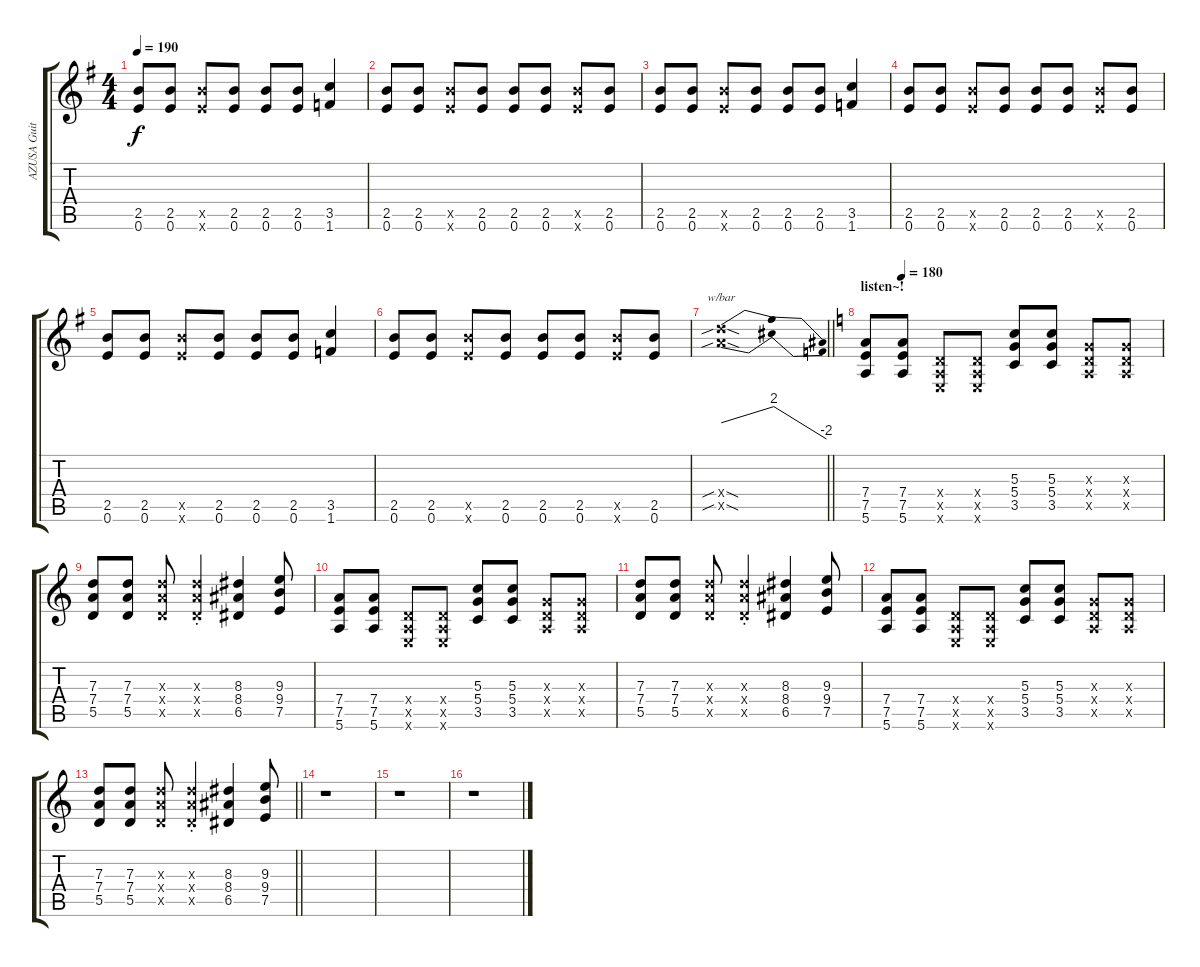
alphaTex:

\track ("AZUSA Guitar" "AZUSA Guit") {instrument distortionguitar}
\staff {score tabs}
\tuning (E4 B3 G3 D3 A2 E2) {hide}
\ts (4 4)
\tempo 190
\clef g2
\ks g
(2.5 0.6).8{ot 8vb dy f} (2.5 0.6).8{ot 8vb} (2.5{x} 0.6{x}).8{ot 8vb} (2.5 0.6).8{ot 8vb} (2.5 0.6).8{ot 8vb} (2.5 0.6).8{ot 8vb} (3.5 1.6).4{ot 8vb} |
(2.5 0.6).8{ot 8vb} (2.5 0.6).8{ot 8vb} (2.5{x} 0.6{x}).8{ot 8vb} (2.5 0.6).8{ot 8vb} (2.5 0.6).8{ot 8vb} (2.5 0.6).8{ot 8vb} (2.5{x} 0.6{x}).8{ot 8vb} (2.5 0.6).8{ot 8vb} |
(2.5 0.6).8{ot 8vb} (2.5 0.6).8{ot 8vb} (2.5{x} 0.6{x}).8{ot 8vb} (2.5 0.6).8{ot 8vb} (2.5 0.6).8{ot 8vb} (2.5 0.6).8{ot 8vb} (3.5 1.6).4{ot 8vb} |
(2.5 0.6).8{ot 8vb} (2.5 0.6).8{ot 8vb} (2.5{x} 0.6{x}).8{ot 8vb} (2.5 0.6).8{ot 8vb} (2.5 0.6).8{ot 8vb} (2.5 0.6).8{ot 8vb} (2.5{x} 0.6{x}).8{ot 8vb} (2.5 0.6).8{ot 8vb} |
(2.5 0.6).8{ot 8vb} (2.5 0.6).8{ot 8vb} (2.5{x} 0.6{x}).8{ot 8vb} (2.5 0.6).8{ot 8vb} (2.5 0.6).8{ot 8vb} (2.5 0.6).8{ot 8vb} (3.5 1.6).4{ot 8vb} |
(2.5 0.6).8{ot 8vb} (2.5 0.6).8{ot 8vb} (2.5{x} 0.6{x}).8{ot 8vb} (2.5 0.6).8{ot 8vb} (2.5 0.6).8{ot 8vb} (2.5 0.6).8{ot 8vb} (2.5{x} 0.6{x}).8{ot 8vb} (2.5 0.6).8{ot 8vb} |
\barLineRight lightlight
(12.4{sib sod x} 12.5{sib sod x}).1{tbe (dip default 0 0 30 8 60 -8)} |
\section ("" "listen~!")
\tempo (180 0.125)
\ks c
(7.4 7.5 5.6).8 (7.4 7.5 5.6).8 (0.4{x} 0.5{x} 0.6{x}).8 (0.4{x} 0.5{x} 0.6{x}).8 (5.3 5.4 3.5).8 (5.3 5.4 3.5).8 (0.3{x} 0.4{x} 0.5{x}).8 (0.3{x} 0.4{x} 0.5{x}).8 |
(7.3 7.4 5.5).8 (7.3 7.4 5.5).8 (7.3{x} 7.4{x} 5.5{x}).8 (7.3{st x} 7.4{st x} 5.5{st x}).4 (8.3 8.4 6.5).4 (9.3 9.4 7.5).8 |
(7.4 7.5 5.6).8 (7.4 7.5 5.6).8 (0.4{x} 0.5{x} 0.6{x}).8 (0.4{x} 0.5{x} 0.6{x}).8 (5.3 5.4 3.5).8 (5.3 5.4 3.5).8 (0.3{x} 0.4{x} 0.5{x}).8 (0.3{x} 0.4{x} 0.5{x}).8 |
(7.3 7.4 5.5).8 (7.3 7.4 5.5).8 (7.3{x} 7.4{x} 5.5{x}).8 (7.3{st x} 7.4{st x} 5.5{st x}).4 (8.3 8.4 6.5).4 (9.3 9.4 7.5).8 |
(7.4 7.5 5.6).8 (7.4 7.5 5.6).8 (0.4{x} 0.5{x} 0.6{x}).8 (0.4{x} 0.5{x} 0.6{x}).8 (5.3 5.4 3.5).8 (5.3 5.4 3.5).8 (0.3{x} 0.4{x} 0.5{x}).8 (0.3{x} 0.4{x} 0.5{x}).8 |
\barLineRight lightlight
(7.3 7.4 5.5).8 (7.3 7.4 5.5).8 (7.3{x} 7.4{x} 5.5{x}).8 (7.3{st x} 7.4{st x} 5.5{st x}).4 (8.3 8.4 6.5).4 (9.3 9.4 7.5).8 |
r.1 |
r.1 |
r.1
